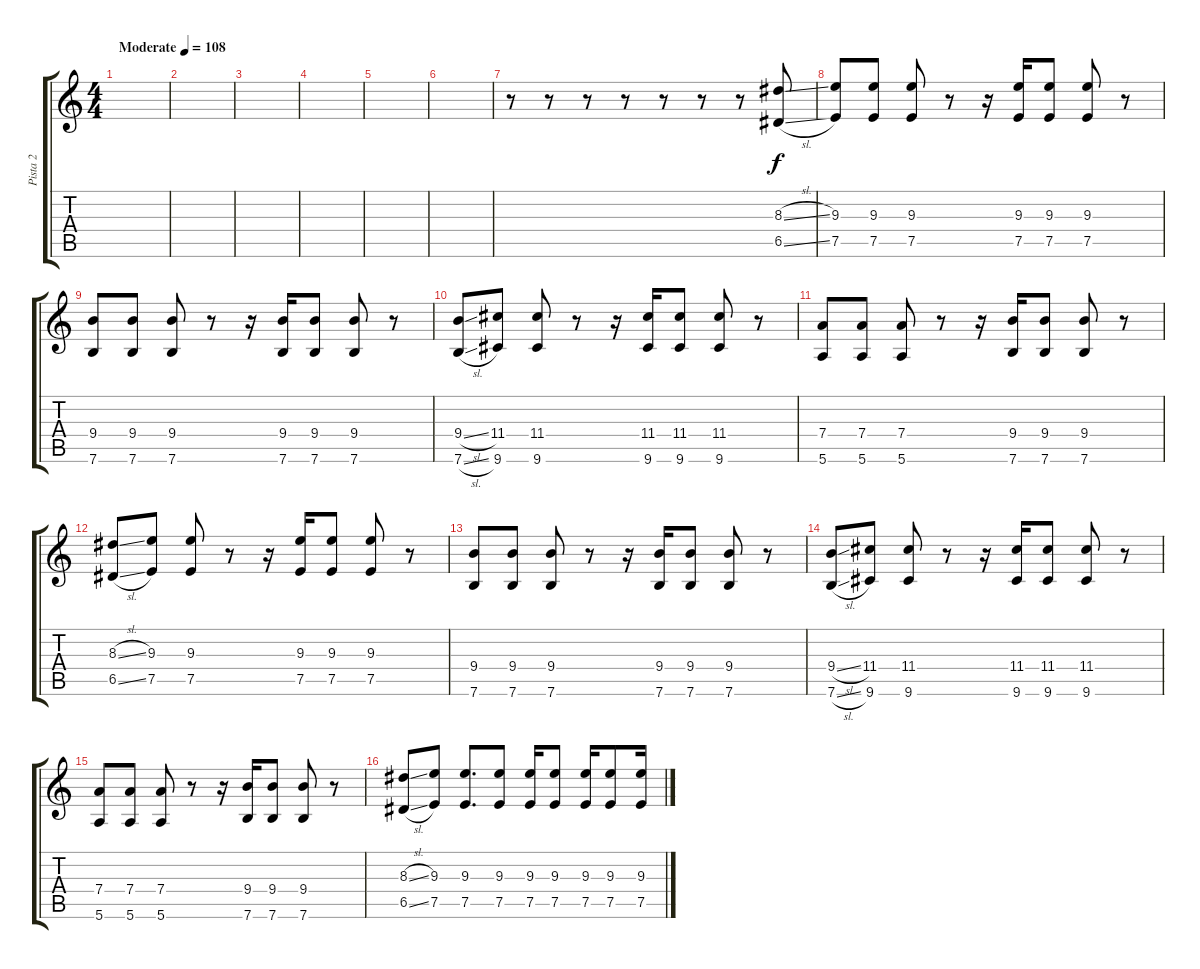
\track ("Pista 2" "Pista 2") {instrument distortionguitar}
\staff {score tabs}
\tuning (E4 B3 G3 D3 A2 E2) {hide}
\ts (4 4)
\tempo (108 "Moderate")
\clef g2
\ks c
|
|
|
|
|
|
r.8 r.8 r.8 r.8 r.8 r.8 r.8 (8.3{sl} 6.5{sl}).8 |
(9.3 7.5).8 (9.3 7.5).8 (9.3 7.5).8 r.8 r.16 (9.3 7.5).16 (9.3 7.5).8 (9.3 7.5).8 r.8 |
(9.4 7.6).8 (9.4 7.6).8 (9.4 7.6).8 r.8 r.16 (9.4 7.6).16 (9.4 7.6).8 (9.4 7.6).8 r.8 |
(9.4{sl} 7.6{sl}).8 (11.4 9.6).8 (11.4 9.6).8 r.8 r.16 (11.4 9.6).16 (11.4 9.6).8 (11.4 9.6).8 r.8 |
(7.4 5.6).8 (7.4 5.6).8 (7.4 5.6).8 r.8 r.16 (9.4 7.6).16 (9.4 7.6).8 (9.4 7.6).8 r.8 |
(8.3{sl} 6.5{sl}).8 (9.3 7.5).8 (9.3 7.5).8 r.8 r.16 (9.3 7.5).16 (9.3 7.5).8 (9.3 7.5).8 r.8 |
(9.4 7.6).8 (9.4 7.6).8 (9.4 7.6).8 r.8 r.16 (9.4 7.6).16 (9.4 7.6).8 (9.4 7.6).8 r.8 |
(9.4{sl} 7.6{sl}).8 (11.4 9.6).8 (11.4 9.6).8 r.8 r.16 (11.4 9.6).16 (11.4 9.6).8 (11.4 9.6).8 r.8 |
(7.4 5.6).8 (7.4 5.6).8 (7.4 5.6).8 r.8 r.16 (9.4 7.6).16 (9.4 7.6).8 (9.4 7.6).8 r.8 |
(8.3{sl} 6.5{sl}).8 (9.3 7.5).8 (9.3 7.5).8{d} (9.3 7.5).8 (9.3 7.5).16 (9.3 7.5).8 (9.3 7.5).16 (9.3 7.5).8 (9.3 7.5).16
